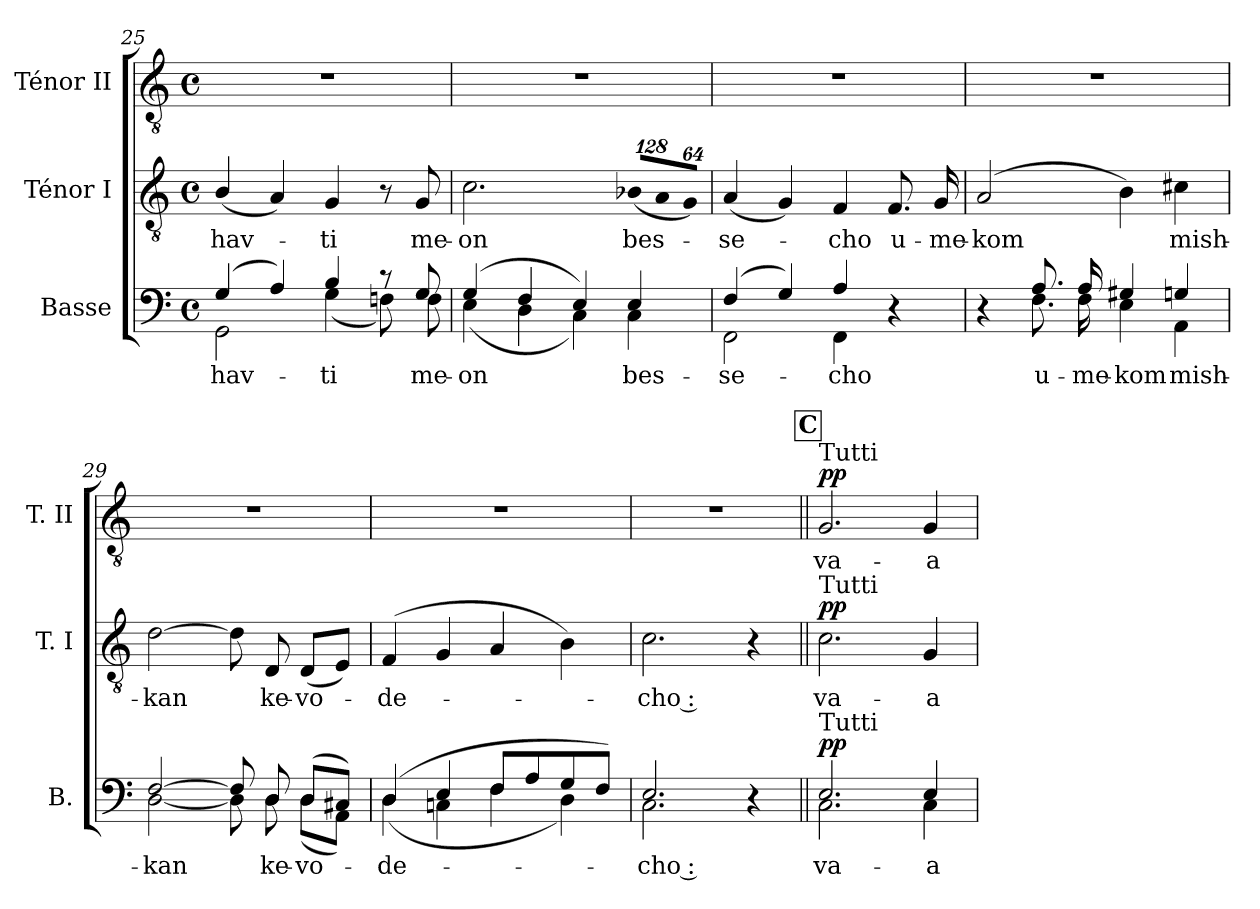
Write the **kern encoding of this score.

**kern	**text	**dynam	**kern	**text	**dynam	**kern	**text	**dynam
*part3	*part3	*part3	*part2	*part2	*part2	*part1	*part1	*part1
*staff3	*staff3	*staff3	*staff2	*staff2	*staff2	*staff1	*staff1	*staff1
*I"Basse	*	*	*I"Ténor I	*	*	*I"Ténor II	*	*
*I'B.	*	*	*I'T. I	*	*	*I'T. II	*	*
*clefF4	*	*	*clefGv2	*	*	*clefGv2	*	*
*	*	*	*ITrd7c12	*	*	*ITrd7c12	*	*
*k[]	*	*	*k[]	*	*	*k[]	*	*
*C:	*	*	*C:	*	*	*C:	*	*
*M4/4	*	*	*M4/4	*	*	*M4/4	*	*
*met(c)	*	*	*met(c)	*	*	*met(c)	*	*
=25	=25	=25	=25	=25	=25	=25	=25	=25
!	!LO:LY:b:color=#000000	!	!	!	!	!	!	!
*^	*	*	*	*	*	*	*	*
!	!	!	!	!	!LO:LY:b:color=#000000	!	!	!	!
(4Gi/	2GGi\	-hav-	.	(4BBi/	-hav-	.	1r	.	.
4Ai/)	.	.	.	4AAi/)	.	.	.	.	.
!	!	!LO:LY:b:color=#000000	!	!	!	!	!	!	!
!	!	!	!	!	!LO:LY:b:color=#000000	!	!	!	!
4Bi/	(4Gi\	-ti	.	4GGi/	-ti	.	.	.	.
8r	8Fni\)	.	.	8r	.	.	.	.	.
!	!	!LO:LY:b:color=#000000	!	!	!	!	!	!	!
!	!	!	!	!	!LO:LY:b:color=#000000	!	!	!	!
8Gi/	8Fi\	me-	.	8GGi/	me-	.	.	.	.
=26	=26	=26	=26	=26	=26	=26	=26	=26	=26
!	!	!LO:LY:b:color=#000000	!	!	!	!	!	!	!
!	!	!	!	!	!LO:LY:b:color=#000000	!	!	!	!
(4Gi/	(4Ei\	-on	.	2.Ci\	-on	.	1r	.	.
4Fi/	4Di\	.	.	.	.	.	.	.	.
4Ei/)	4Ci\)	.	.	.	.	.	.	.	.
!	!	!LO:LY:b:color=#000000	!	!	!	!	!	!	!
*	*	*	*	*Xbrackettup	*	*	*	*	*
!	!	!	!	!LO:N:vis=8	!	!	!	!	!
!	!	!	!	!	!LO:LY:b:color=#000000	!	!	!	!
4Ei/	4Ci\	bes-	.	(1024%85BB-Xi/L	bes-	.	.	.	.
!	!	!	!	!LO:N:vis=8	!	!	!	!	!
.	.	.	.	1024%85AAi/	.	.	.	.	.
!	!	!	!	!LO:N:vis=8	!	!	!	!	!
.	.	.	.	512%43GGi/J)	.	.	.	.	.
=27	=27	=27	=27	=27	=27	=27	=27	=27	=27
!	!	!LO:LY:b:color=#000000	!	!	!	!	!	!	!
!	!	!	!	!	!LO:LY:b:color=#000000	!	!	!	!
(4Fi/	2FFi\	-se-	.	(4AAi/	-se-	.	1r	.	.
4Gi/)	.	.	.	4GGi/)	.	.	.	.	.
!	!	!LO:LY:b:color=#000000	!	!	!	!	!	!	!
!	!	!	!	!	!LO:LY:b:color=#000000	!	!	!	!
4Ai/	4FFi\	-cho	.	4FFi/	-cho	.	.	.	.
!	!	!	!	!	!LO:LY:b:color=#000000	!	!	!	!
4r	4ryy	.	.	8.FFi/	u-	.	.	.	.
!	!	!	!	!	!LO:LY:b:color=#000000	!	!	!	!
.	.	.	.	16GGi/	-me-	.	.	.	.
!!LO:LB:g=z
=28	=28	=28	=28	=28	=28	=28	=28	=28	=28
!	!	!	!	!	!LO:LY:b:color=#000000	!	!	!	!
4r	4ryy	.	.	(2AAi/	-kom	.	1r	.	.
!	!	!LO:LY:b:color=#000000	!	!	!	!	!	!	!
8.Ai/	8.Fi\	u-	.	.	.	.	.	.	.
!	!	!LO:LY:b:color=#000000	!	!	!	!	!	!	!
16Ai/	16Fi\	-me-	.	.	.	.	.	.	.
!	!	!LO:LY:b:color=#000000	!	!	!	!	!	!	!
4G#Xi/	4Ei\	-kom	.	4BBi\)	.	.	.	.	.
!	!	!LO:LY:b:color=#000000	!	!	!	!	!	!	!
!	!	!	!	!	!LO:LY:b:color=#000000	!	!	!	!
4Gni/	4AAi\	mish-	.	4C#Xi\	mish-	.	.	.	.
=29	=29	=29	=29	=29	=29	=29	=29	=29	=29
!	!	!LO:LY:b:color=#000000	!	!	!	!	!	!	!
!	!	!	!	!	!LO:LY:b:color=#000000	!	!	!	!
[>2Fi/	[<2Di\	-kan	.	[>2Di\	-kan	.	1r	.	.
8Fi/]	8Di\]	.	.	8Di\]	.	.	.	.	.
!	!	!LO:LY:b:color=#000000	!	!	!	!	!	!	!
!	!	!	!	!	!LO:LY:b:color=#000000	!	!	!	!
8Di/	8Di\	ke-	.	8DDi/	ke-	.	.	.	.
!	!	!LO:LY:b:color=#000000	!	!	!	!	!	!	!
!	!	!	!	!	!LO:LY:b:color=#000000	!	!	!	!
(8Di/L	(8Di\L	-vo-	.	(8DDi/L	-vo-	.	.	.	.
8C#Xi/J)	8AAi\J)	.	.	8EEi/J)	.	.	.	.	.
=30	=30	=30	=30	=30	=30	=30	=30	=30	=30
!	!	!LO:LY:b:color=#000000	!	!	!	!	!	!	!
!	!	!	!	!	!LO:LY:b:color=#000000	!	!	!	!
(4Di/	(4Di\	-de-	.	(4FFi/	-de-	.	1r	.	.
4Ei/	4Cni\	.	.	4GGi/	.	.	.	.	.
8Fi/L	4Fi\	.	.	4AAi/	.	.	.	.	.
8Ai/	.	.	.	.	.	.	.	.	.
8Gi/	4Di\)	.	.	4BBi\)	.	.	.	.	.
8Fi/J)	.	.	.	.	.	.	.	.	.
=31	=31	=31	=31	=31	=31	=31	=31	=31	=31
!	!	!LO:LY:b:color=#000000	!	!	!	!	!	!	!
!	!	!	!	!	!LO:LY:b:color=#000000	!	!	!	!
2.Ei/	2.Ci\	-cho :	.	2.Ci\	-cho :	.	1r	.	.
4r	4ryy	.	.	4r	.	.	.	.	.
!!LO:LB:g=z
!!LO:REH:place=s1:color=#000000:enc=box:fs=16.8883:t=C
=32||	=32||	=32||	=32||	=32||	=32||	=32||	=32||	=32||	=32||
!	!	!LO:LY:b:color=#000000	!	!	!	!	!	!	!
!	!	!	!	!	!LO:LY:b:color=#000000	!	!	!	!
!	!	!	!	!	!	!	!LO:TX:a:t=Tutti	!	!
!	!	!	!	!LO:TX:a:t=Tutti	!	!	!	!	!
!LO:TX:a:t=Tutti	!	!	!	!	!	!	!	!	!
!	!	!	!	!	!	!	!	!LO:LY:b:color=#000000	!
2.Ei/	2.Ci\	va-	pp	2.Ci\	va-	pp	2.GGi/	va-	pp
!	!	!LO:LY:b:color=#000000	!	!	!	!	!	!	!
!	!	!	!	!	!LO:LY:b:color=#000000	!	!	!	!
!	!	!	!	!	!	!	!	!LO:LY:b:color=#000000	!
4Ei/	4Ci\	-a-	.	4GGi/	-a-	.	4GGi/	-a-	.
*v	*v	*	*	*	*	*	*	*	*
=	=	=	=	=	=	=	=	=
*-	*-	*-	*-	*-	*-	*-	*-	*-
